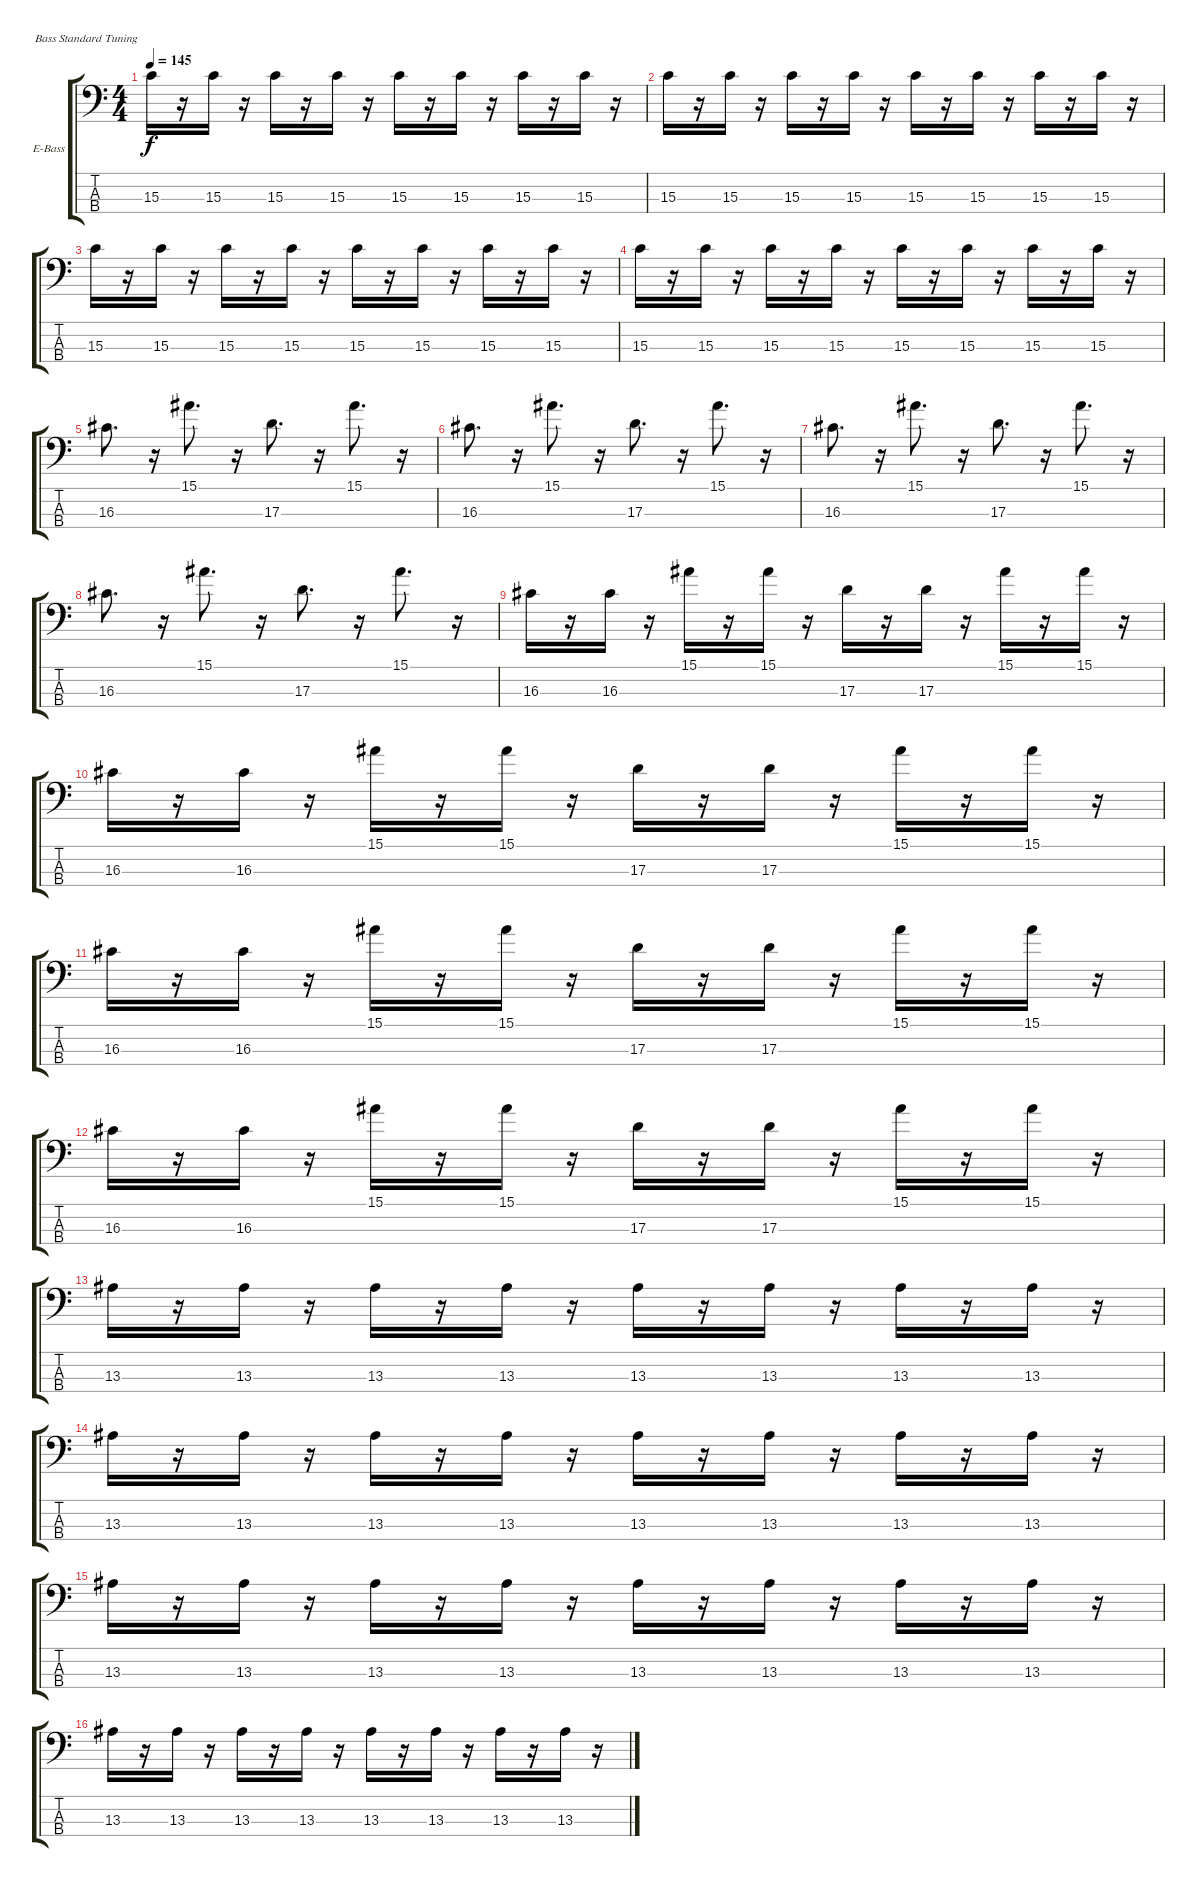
\defaultSystemsLayout 4
\bracketExtendMode groupsimilarinstruments
\firstSystemTrackNameOrientation horizontal
\otherSystemsTrackNameOrientation horizontal
\track ("Electric Bass" "E-Bass") {instrument electricbassfinger}
\staff {score tabs}
\tuning (G2 D2 A1 E1)
\ts (4 4)
\tempo 145
\clef f4
\ks c
15.3.16{dy f} r.16 15.3.16 r.16 15.3.16 r.16 15.3.16 r.16 15.3.16 r.16 15.3.16 r.16 15.3.16 r.16 15.3.16 r.16 |
15.3.16 r.16 15.3.16 r.16 15.3.16 r.16 15.3.16 r.16 15.3.16 r.16 15.3.16 r.16 15.3.16 r.16 15.3.16 r.16 |
15.3.16 r.16 15.3.16 r.16 15.3.16 r.16 15.3.16 r.16 15.3.16 r.16 15.3.16 r.16 15.3.16 r.16 15.3.16 r.16 |
15.3.16 r.16 15.3.16 r.16 15.3.16 r.16 15.3.16 r.16 15.3.16 r.16 15.3.16 r.16 15.3.16 r.16 15.3.16 r.16 |
16.3.8{d} r.16 15.1.8{d} r.16 17.3.8{d} r.16 15.1.8{d} r.16 |
16.3.8{d} r.16 15.1.8{d} r.16 17.3.8{d} r.16 15.1.8{d} r.16 |
16.3.8{d} r.16 15.1.8{d} r.16 17.3.8{d} r.16 15.1.8{d} r.16 |
16.3.8{d} r.16 15.1.8{d} r.16 17.3.8{d} r.16 15.1.8{d} r.16 |
16.3.16 r.16 16.3.16 r.16 15.1.16 r.16 15.1.16 r.16 17.3.16 r.16 17.3.16 r.16 15.1.16 r.16 15.1.16 r.16 |
16.3.16 r.16 16.3.16 r.16 15.1.16 r.16 15.1.16 r.16 17.3.16 r.16 17.3.16 r.16 15.1.16 r.16 15.1.16 r.16 |
16.3.16 r.16 16.3.16 r.16 15.1.16 r.16 15.1.16 r.16 17.3.16 r.16 17.3.16 r.16 15.1.16 r.16 15.1.16 r.16 |
16.3.16 r.16 16.3.16 r.16 15.1.16 r.16 15.1.16 r.16 17.3.16 r.16 17.3.16 r.16 15.1.16 r.16 15.1.16 r.16 |
13.3.16 r.16 13.3.16 r.16 13.3.16 r.16 13.3.16 r.16 13.3.16 r.16 13.3.16 r.16 13.3.16 r.16 13.3.16 r.16 |
13.3.16 r.16 13.3.16 r.16 13.3.16 r.16 13.3.16 r.16 13.3.16 r.16 13.3.16 r.16 13.3.16 r.16 13.3.16 r.16 |
13.3.16 r.16 13.3.16 r.16 13.3.16 r.16 13.3.16 r.16 13.3.16 r.16 13.3.16 r.16 13.3.16 r.16 13.3.16 r.16 |
13.3.16 r.16 13.3.16 r.16 13.3.16 r.16 13.3.16 r.16 13.3.16 r.16 13.3.16 r.16 13.3.16 r.16 13.3.16 r.16
